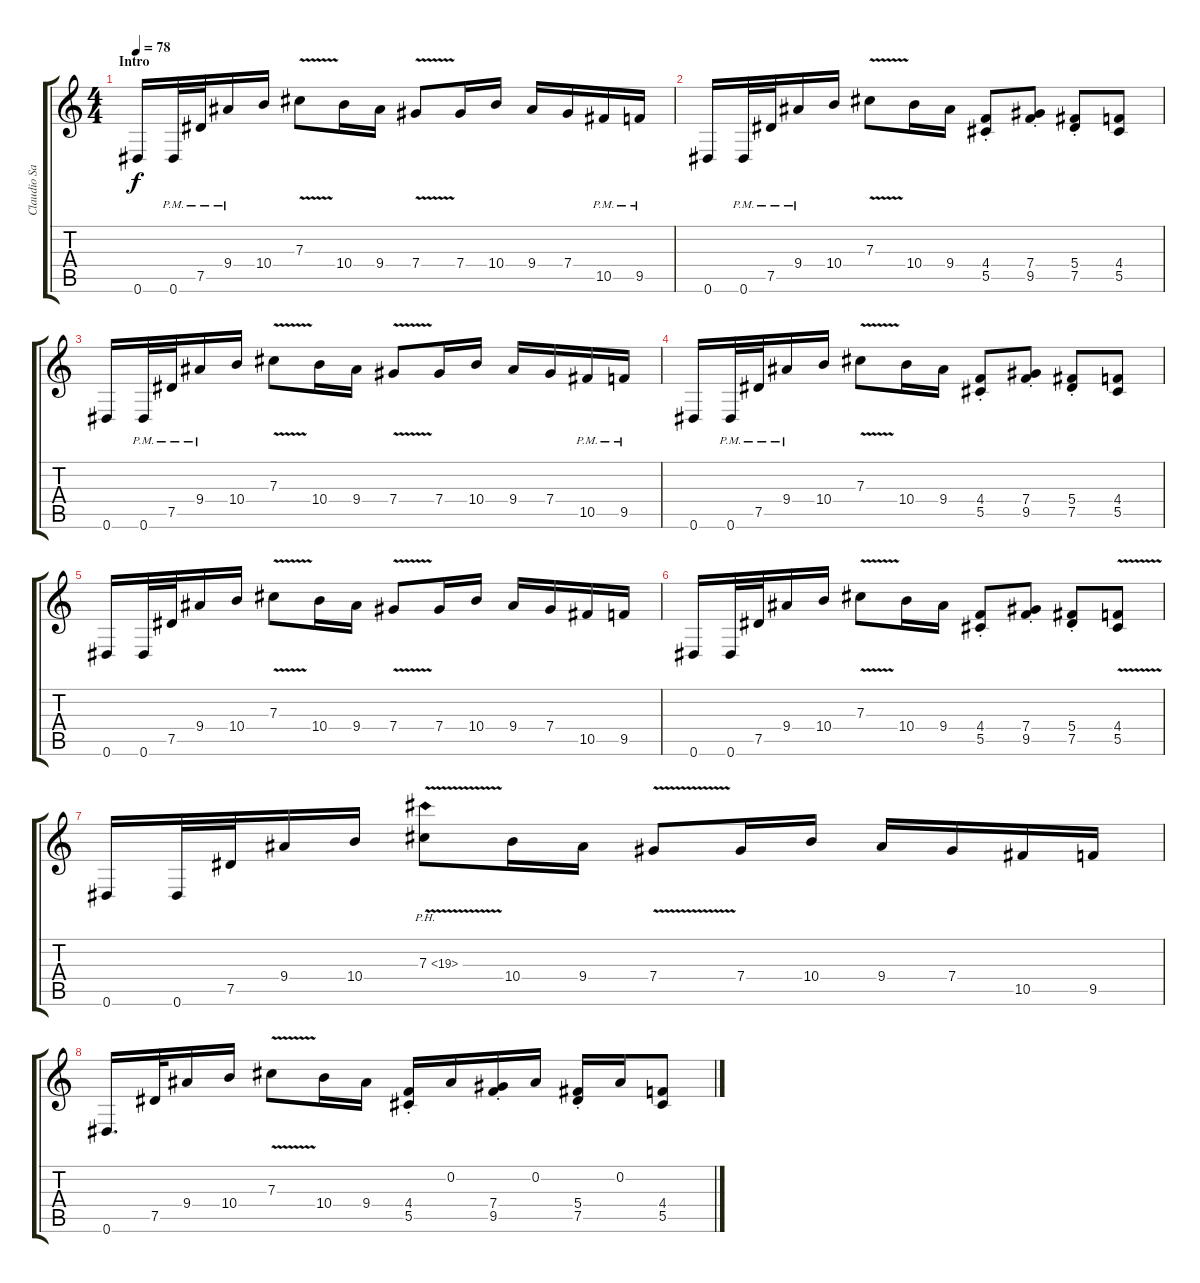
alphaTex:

\track ("Claudio Sanchez" "Claudio Sa") {instrument distortionguitar}
\staff {score tabs}
\tuning (Eb4 Bb3 Gb3 Db3 Ab2 Eb2) {hide}
\ts (4 4)
\section ("" "Intro")
\tempo 78
\clef g2
\ks c
0.6.16{dy f instrument acousticguitarnylon} 0.6{pm}.32 7.5{pm}.32 9.4{pm}.16 10.4.16 7.3{v}.8 10.4.16 9.4.16 7.4{v}.8 7.4.16 10.4.16 9.4.16 7.4.16 10.5{pm}.16 9.5{pm}.16 |
0.6.16 0.6{pm}.32 7.5{pm}.32 9.4{pm}.16 10.4.16 7.3{v}.8 10.4.16 9.4.16 (4.4{st} 5.5{st}).8 (7.4{st} 9.5{st}).8 (5.4{st} 7.5{st}).8 (4.4 5.5).8 |
0.6.16 0.6{pm}.32 7.5{pm}.32 9.4{pm}.16 10.4.16 7.3{v}.8 10.4.16 9.4.16 7.4{v}.8 7.4.16 10.4.16 9.4.16 7.4.16 10.5{pm}.16 9.5{pm}.16 |
0.6.16 0.6{pm}.32 7.5{pm}.32 9.4{pm}.16 10.4.16 7.3{v}.8 10.4.16 9.4.16 (4.4{st} 5.5{st}).8 (7.4{st} 9.5{st}).8 (5.4{st} 7.5{st}).8 (4.4 5.5).8 |
0.6.16{instrument distortionguitar} 0.6.32 7.5.32 9.4.16 10.4.16 7.3{v}.8 10.4.16 9.4.16 7.4{v}.8 7.4.16 10.4.16 9.4.16 7.4.16 10.5.16 9.5.16 |
0.6.16 0.6.32 7.5.32 9.4.16 10.4.16 7.3{v}.8 10.4.16 9.4.16 (4.4{st} 5.5{st}).8 (7.4{st} 9.5{st}).8 (5.4{st} 7.5{st}).8 (4.4{v} 5.5{v}).8 |
0.6.16 0.6.32 7.5.32 9.4.16 10.4.16 7.3{ph 12 v}.8 10.4.16 9.4.16 7.4{v}.8 7.4.16 10.4.16 9.4.16 7.4.16 10.5.16 9.5.16 |
0.6.16{d} 7.5.32 9.4.16 10.4.16 7.3{v}.8 10.4.16 9.4.16 (4.4{st} 5.5{st}).16 0.2.16 (7.4{st} 9.5{st}).16 0.2.16 (5.4{st} 7.5{st}).16 0.2.16 (4.4 5.5).8
